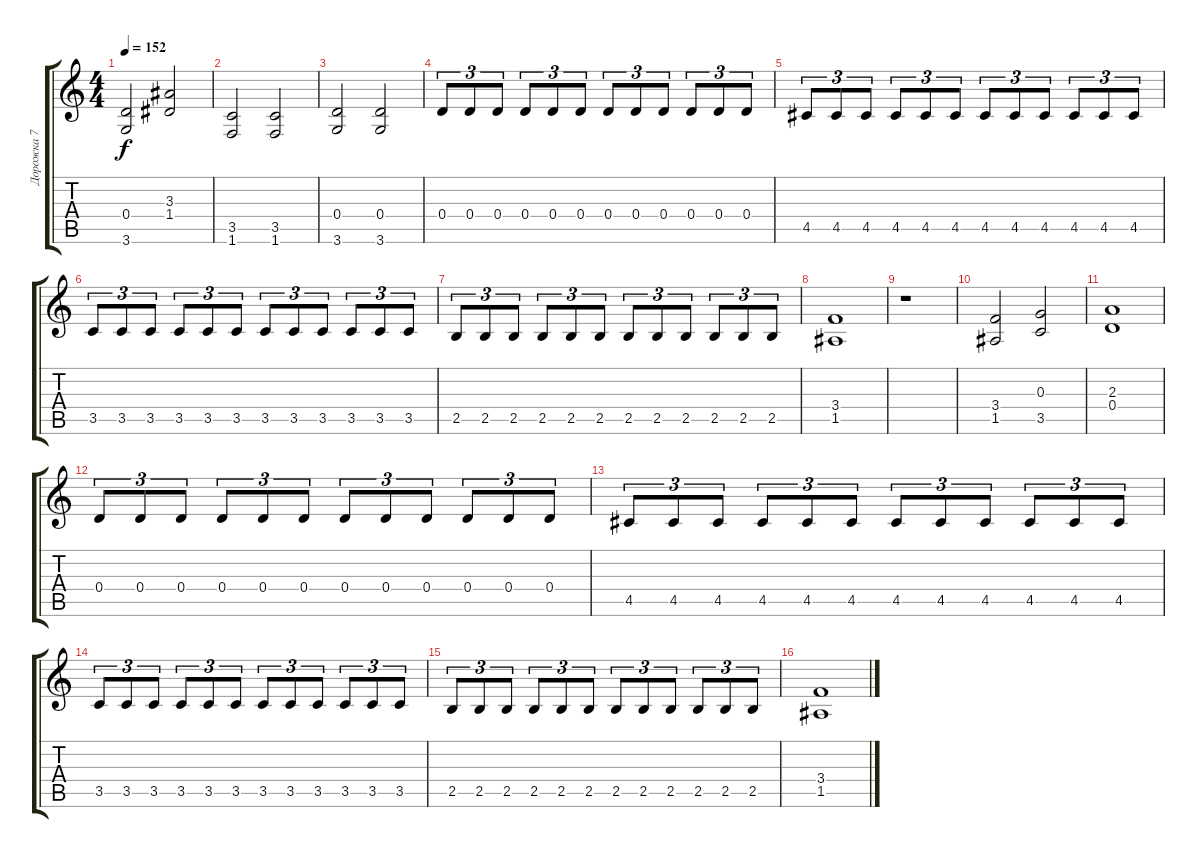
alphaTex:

\track ("Дорожка 7" "Дорожка 7") {instrument distortionguitar}
\staff {score tabs}
\tuning (E4 B3 G3 D3 A2 E2) {hide}
\ts (4 4)
\tempo 152
\clef g2
\ks c
(0.4 3.6).2{dy f} (3.3 1.4).2 |
(3.5 1.6).2 (3.5 1.6).2 |
(0.4 3.6).2 (0.4 3.6).2 |
0.4.8{tu (3 2)} 0.4.8{tu (3 2)} 0.4.8{tu (3 2)} 0.4.8{tu (3 2)} 0.4.8{tu (3 2)} 0.4.8{tu (3 2)} 0.4.8{tu (3 2)} 0.4.8{tu (3 2)} 0.4.8{tu (3 2)} 0.4.8{tu (3 2)} 0.4.8{tu (3 2)} 0.4.8{tu (3 2)} |
4.5.8{tu (3 2)} 4.5.8{tu (3 2)} 4.5.8{tu (3 2)} 4.5.8{tu (3 2)} 4.5.8{tu (3 2)} 4.5.8{tu (3 2)} 4.5.8{tu (3 2)} 4.5.8{tu (3 2)} 4.5.8{tu (3 2)} 4.5.8{tu (3 2)} 4.5.8{tu (3 2)} 4.5.8{tu (3 2)} |
3.5.8{tu (3 2)} 3.5.8{tu (3 2)} 3.5.8{tu (3 2)} 3.5.8{tu (3 2)} 3.5.8{tu (3 2)} 3.5.8{tu (3 2)} 3.5.8{tu (3 2)} 3.5.8{tu (3 2)} 3.5.8{tu (3 2)} 3.5.8{tu (3 2)} 3.5.8{tu (3 2)} 3.5.8{tu (3 2)} |
2.5.8{tu (3 2)} 2.5.8{tu (3 2)} 2.5.8{tu (3 2)} 2.5.8{tu (3 2)} 2.5.8{tu (3 2)} 2.5.8{tu (3 2)} 2.5.8{tu (3 2)} 2.5.8{tu (3 2)} 2.5.8{tu (3 2)} 2.5.8{tu (3 2)} 2.5.8{tu (3 2)} 2.5.8{tu (3 2)} |
(3.4 1.5).1 |
r.1 |
(3.4 1.5).2 (0.3 3.5).2 |
(2.3 0.4).1 |
0.4.8{tu (3 2)} 0.4.8{tu (3 2)} 0.4.8{tu (3 2)} 0.4.8{tu (3 2)} 0.4.8{tu (3 2)} 0.4.8{tu (3 2)} 0.4.8{tu (3 2)} 0.4.8{tu (3 2)} 0.4.8{tu (3 2)} 0.4.8{tu (3 2)} 0.4.8{tu (3 2)} 0.4.8{tu (3 2)} |
4.5.8{tu (3 2)} 4.5.8{tu (3 2)} 4.5.8{tu (3 2)} 4.5.8{tu (3 2)} 4.5.8{tu (3 2)} 4.5.8{tu (3 2)} 4.5.8{tu (3 2)} 4.5.8{tu (3 2)} 4.5.8{tu (3 2)} 4.5.8{tu (3 2)} 4.5.8{tu (3 2)} 4.5.8{tu (3 2)} |
3.5.8{tu (3 2)} 3.5.8{tu (3 2)} 3.5.8{tu (3 2)} 3.5.8{tu (3 2)} 3.5.8{tu (3 2)} 3.5.8{tu (3 2)} 3.5.8{tu (3 2)} 3.5.8{tu (3 2)} 3.5.8{tu (3 2)} 3.5.8{tu (3 2)} 3.5.8{tu (3 2)} 3.5.8{tu (3 2)} |
2.5.8{tu (3 2)} 2.5.8{tu (3 2)} 2.5.8{tu (3 2)} 2.5.8{tu (3 2)} 2.5.8{tu (3 2)} 2.5.8{tu (3 2)} 2.5.8{tu (3 2)} 2.5.8{tu (3 2)} 2.5.8{tu (3 2)} 2.5.8{tu (3 2)} 2.5.8{tu (3 2)} 2.5.8{tu (3 2)} |
(3.4 1.5).1
